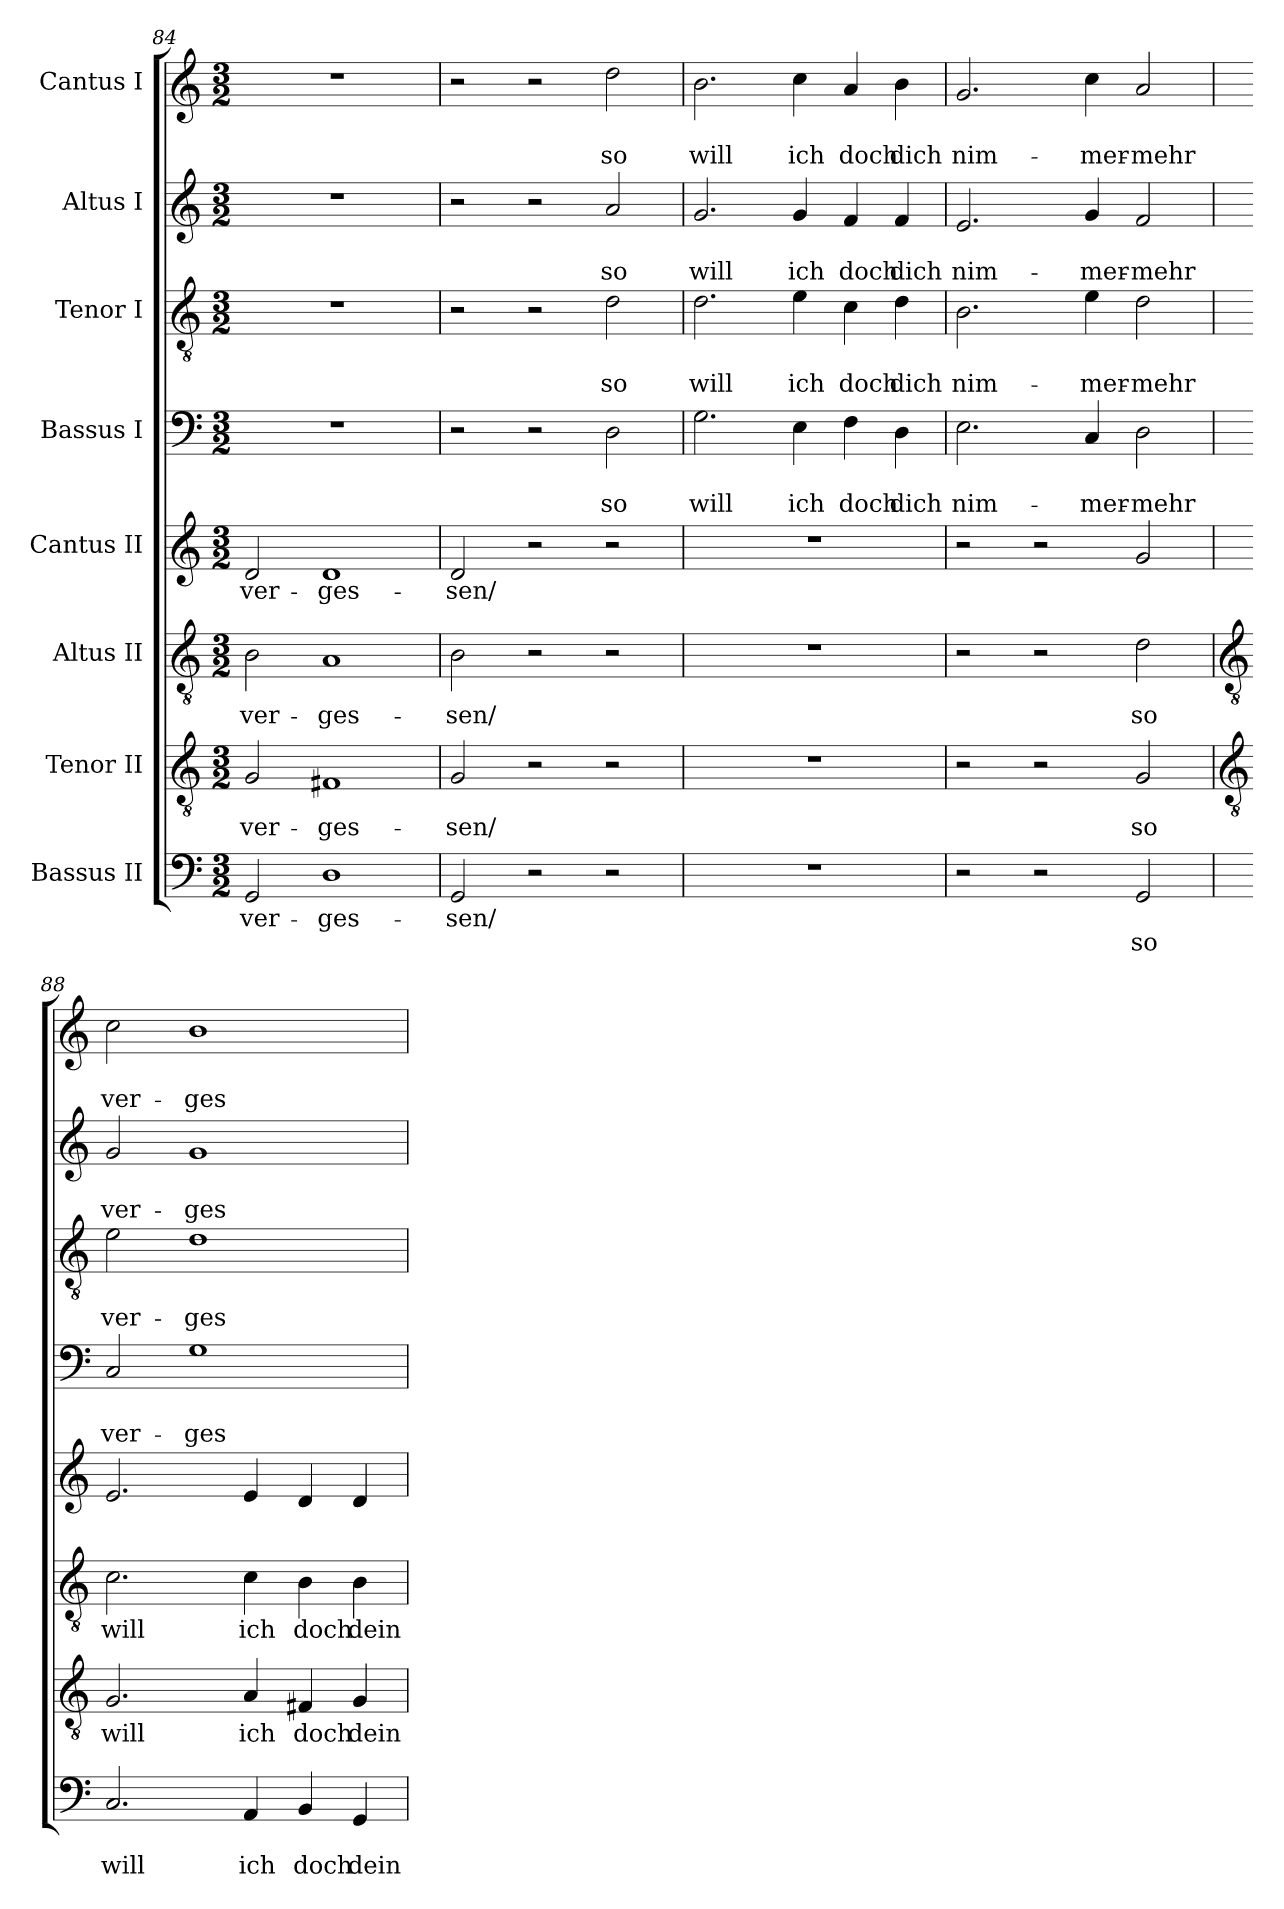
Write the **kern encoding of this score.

**kern	**text	**text	**kern	**text	**kern	**text	**kern	**text	**kern	**text	**text	**kern	**text	**text	**kern	**text	**text	**kern	**text	**text
*part8	*part8	*part8	*part7	*part7	*part6	*part6	*part5	*part5	*part4	*part4	*part4	*part3	*part3	*part3	*part2	*part2	*part2	*part1	*part1	*part1
*staff8	*staff8	*staff8	*staff7	*staff7	*staff6	*staff6	*staff5	*staff5	*staff4	*staff4	*staff4	*staff3	*staff3	*staff3	*staff2	*staff2	*staff2	*staff1	*staff1	*staff1
*I"Bassus II	*	*	*I"Tenor II	*	*I"Altus II	*	*I"Cantus II	*	*I"Bassus I	*	*	*I"Tenor I	*	*	*I"Altus I	*	*	*I"Cantus I	*	*
*clefF4	*	*	*clefGv2	*	*clefGv2	*	*clefG2	*	*clefF4	*	*	*clefGv2	*	*	*clefG2	*	*	*clefG2	*	*
*k[]	*	*	*k[]	*	*k[]	*	*k[]	*	*k[]	*	*	*k[]	*	*	*k[]	*	*	*k[]	*	*
*C:	*	*	*C:	*	*C:	*	*C:	*	*C:	*	*	*C:	*	*	*C:	*	*	*C:	*	*
*M3/2	*	*	*M3/2	*	*M3/2	*	*M3/2	*	*M3/2	*	*	*M3/2	*	*	*M3/2	*	*	*M3/2	*	*
=84	=84	=84	=84	=84	=84	=84	=84	=84	=84	=84	=84	=84	=84	=84	=84	=84	=84	=84	=84	=84
!	!LO:LY:b	!	!	!LO:LY:b	!	!LO:LY:b	!	!LO:LY:b	!	!	!	!	!	!	!	!	!	!	!	!
2GG	ver-	.	2G	ver-	2B	ver-	2d	ver-	1.r	.	.	1.r	.	.	1.r	.	.	1.r	.	.
!	!LO:LY:b	!	!	!LO:LY:b	!	!LO:LY:b	!	!LO:LY:b	!	!	!	!	!	!	!	!	!	!	!	!
1D	-ges-	.	1F#X	-ges-	1A	-ges-	1d	-ges-	.	.	.	.	.	.	.	.	.	.	.	.
=85	=85	=85	=85	=85	=85	=85	=85	=85	=85	=85	=85	=85	=85	=85	=85	=85	=85	=85	=85	=85
!	!LO:LY:b	!	!	!LO:LY:b	!	!LO:LY:b	!	!LO:LY:b	!	!	!	!	!	!	!	!	!	!	!	!
2GG	-sen/	.	2G	-sen/	2B	-sen/	2d	-sen/	2r	.	.	2r	.	.	2r	.	.	2r	.	.
2r	.	.	2r	.	2r	.	2r	.	2r	.	.	2r	.	.	2r	.	.	2r	.	.
!	!	!	!	!	!	!	!	!	!	!	!LO:LY:b	!	!	!LO:LY:b	!	!	!LO:LY:b	!	!	!LO:LY:b
2r	.	.	2r	.	2r	.	2r	.	2D	.	so	2d	.	so	2a	.	so	2dd	.	so
=86	=86	=86	=86	=86	=86	=86	=86	=86	=86	=86	=86	=86	=86	=86	=86	=86	=86	=86	=86	=86
!	!	!	!	!	!	!	!	!	!	!	!LO:LY:b	!	!	!LO:LY:b	!	!	!LO:LY:b	!	!	!LO:LY:b
1.r	.	.	1.r	.	1.r	.	1.r	.	2.G	.	will	2.d	.	will	2.g	.	will	2.b	.	will
!	!	!	!	!	!	!	!	!	!	!	!LO:LY:b	!	!	!LO:LY:b	!	!	!LO:LY:b	!	!	!LO:LY:b
.	.	.	.	.	.	.	.	.	4E	.	ich	4e	.	ich	4g	.	ich	4cc	.	ich
!	!	!	!	!	!	!	!	!	!	!	!LO:LY:b	!	!	!LO:LY:b	!	!	!LO:LY:b	!	!	!LO:LY:b
.	.	.	.	.	.	.	.	.	4F	.	doch	4c	.	doch	4f	.	doch	4a	.	doch
!	!	!	!	!	!	!	!	!	!	!	!LO:LY:b	!	!	!LO:LY:b	!	!	!LO:LY:b	!	!	!LO:LY:b
.	.	.	.	.	.	.	.	.	4D	.	dich	4d	.	dich	4f	.	dich	4b	.	dich
=87	=87	=87	=87	=87	=87	=87	=87	=87	=87	=87	=87	=87	=87	=87	=87	=87	=87	=87	=87	=87
!	!	!	!	!	!	!	!	!	!	!	!LO:LY:b	!	!	!LO:LY:b	!	!	!LO:LY:b	!	!	!LO:LY:b
2r	.	.	2r	.	2r	.	2r	.	2.E	.	nim-	2.B	.	nim-	2.e	.	nim-	2.g	.	nim-
2r	.	.	2r	.	2r	.	2r	.	.	.	.	.	.	.	.	.	.	.	.	.
!	!	!	!	!	!	!	!	!	!	!	!LO:LY:b	!	!	!LO:LY:b	!	!	!LO:LY:b	!	!	!LO:LY:b
.	.	.	.	.	.	.	.	.	4C	.	-mer-	4e	.	-mer-	4g	.	-mer-	4cc	.	-mer-
!	!	!LO:LY:b	!	!LO:LY:b	!	!LO:LY:b	!	!	!	!	!LO:LY:b	!	!	!LO:LY:b	!	!	!LO:LY:b	!	!	!LO:LY:b
2GG	.	so	2G	so	2d	so	2g	.	2D	.	-mehr	2d	.	-mehr	2f	.	-mehr	2a	.	-mehr
!!LO:LB:g=z
=88	=88	=88	=88	=88	=88	=88	=88	=88	=88	=88	=88	=88	=88	=88	=88	=88	=88	=88	=88	=88
*	*	*	*clefGv2	*	*clefGv2	*	*	*	*	*	*	*	*	*	*	*	*	*	*	*
!	!	!LO:LY:b	!	!LO:LY:b	!	!LO:LY:b	!	!	!	!	!LO:LY:b	!	!	!LO:LY:b	!	!	!LO:LY:b	!	!	!LO:LY:b
2.C	.	will	2.G	will	2.c	will	2.e	.	2C	.	ver-	2e	.	ver-	2g	.	ver-	2cc	.	ver-
!	!	!	!	!	!	!	!	!	!	!	!LO:LY:b	!	!	!LO:LY:b	!	!	!LO:LY:b	!	!	!LO:LY:b
.	.	.	.	.	.	.	.	.	1G	.	-ges-	1d	.	-ges-	1g	.	-ges-	1b	.	-ges-
!	!	!LO:LY:b	!	!LO:LY:b	!	!LO:LY:b	!	!	!	!	!	!	!	!	!	!	!	!	!	!
4AA	.	ich	4A	ich	4c	ich	4e	.	.	.	.	.	.	.	.	.	.	.	.	.
!	!	!LO:LY:b	!	!LO:LY:b	!	!LO:LY:b	!	!	!	!	!	!	!	!	!	!	!	!	!	!
4BB	.	doch	4F#X	doch	4B	doch	4d	.	.	.	.	.	.	.	.	.	.	.	.	.
!	!	!LO:LY:b	!	!LO:LY:b	!	!LO:LY:b	!	!	!	!	!	!	!	!	!	!	!	!	!	!
4GG	.	dein	4G	dein	4B	dein	4d	.	.	.	.	.	.	.	.	.	.	.	.	.
=	=	=	=	=	=	=	=	=	=	=	=	=	=	=	=	=	=	=	=	=
*-	*-	*-	*-	*-	*-	*-	*-	*-	*-	*-	*-	*-	*-	*-	*-	*-	*-	*-	*-	*-
